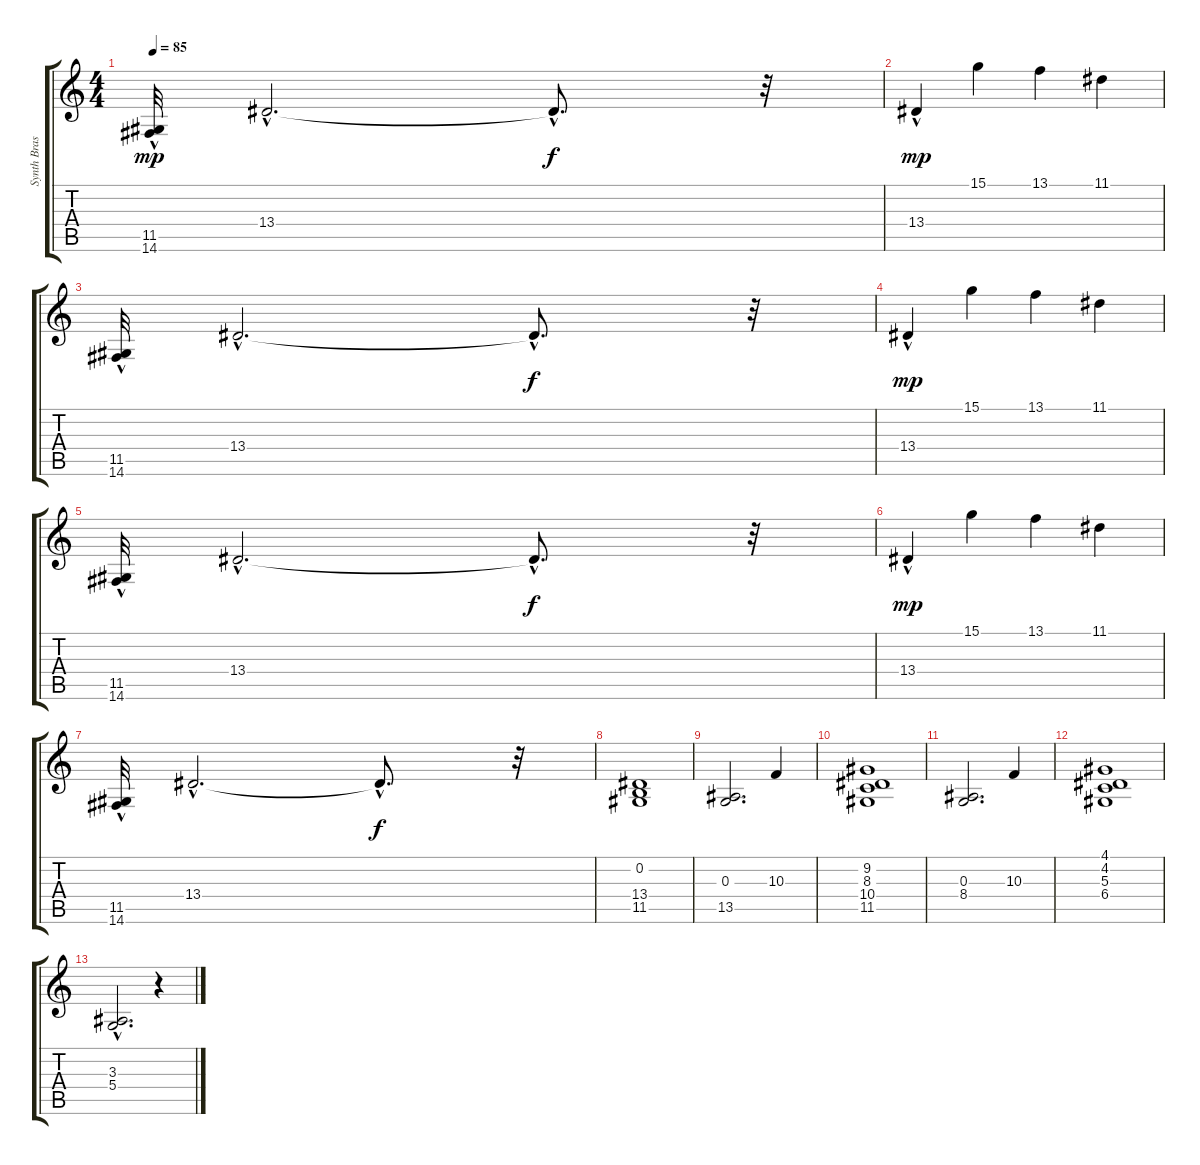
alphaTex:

\track ("Synth Brass 1" "Synth Bras") {instrument synthbrass1}
\staff {score tabs}
\tuning (E4 B3 G3 D3 A2 E2) {hide}
\ts (4 4)
\tempo 85
\clef g2
\ks c
(11.5{hac} 14.6{hac}).32{dy mp} 13.4{hac}.2{d} 13.4{hac t}.8{d dy f} r.32 |
13.4{hac}.4{dy mp} 15.1.4 13.1.4 11.1.4 |
(11.5{hac} 14.6{hac}).32 13.4{hac}.2{d} 13.4{hac t}.8{d dy f} r.32 |
13.4{hac}.4{dy mp} 15.1.4 13.1.4 11.1.4 |
(11.5{hac} 14.6{hac}).32 13.4{hac}.2{d} 13.4{hac t}.8{d dy f} r.32 |
13.4{hac}.4{dy mp} 15.1.4 13.1.4 11.1.4 |
(11.5{hac} 14.6{hac}).32 13.4{hac}.2{d} 13.4{hac t}.8{d dy f} r.32 |
(0.2 13.4 11.5).1 |
(0.3 13.5).2{d} 10.3.4 |
(9.2 8.3 10.4 11.5).1 |
(0.3 8.4).2{d} 10.3.4 |
(4.1 4.2 5.3 6.4).1 |
(3.3{hac} 5.4{hac}).2{d} r.4
